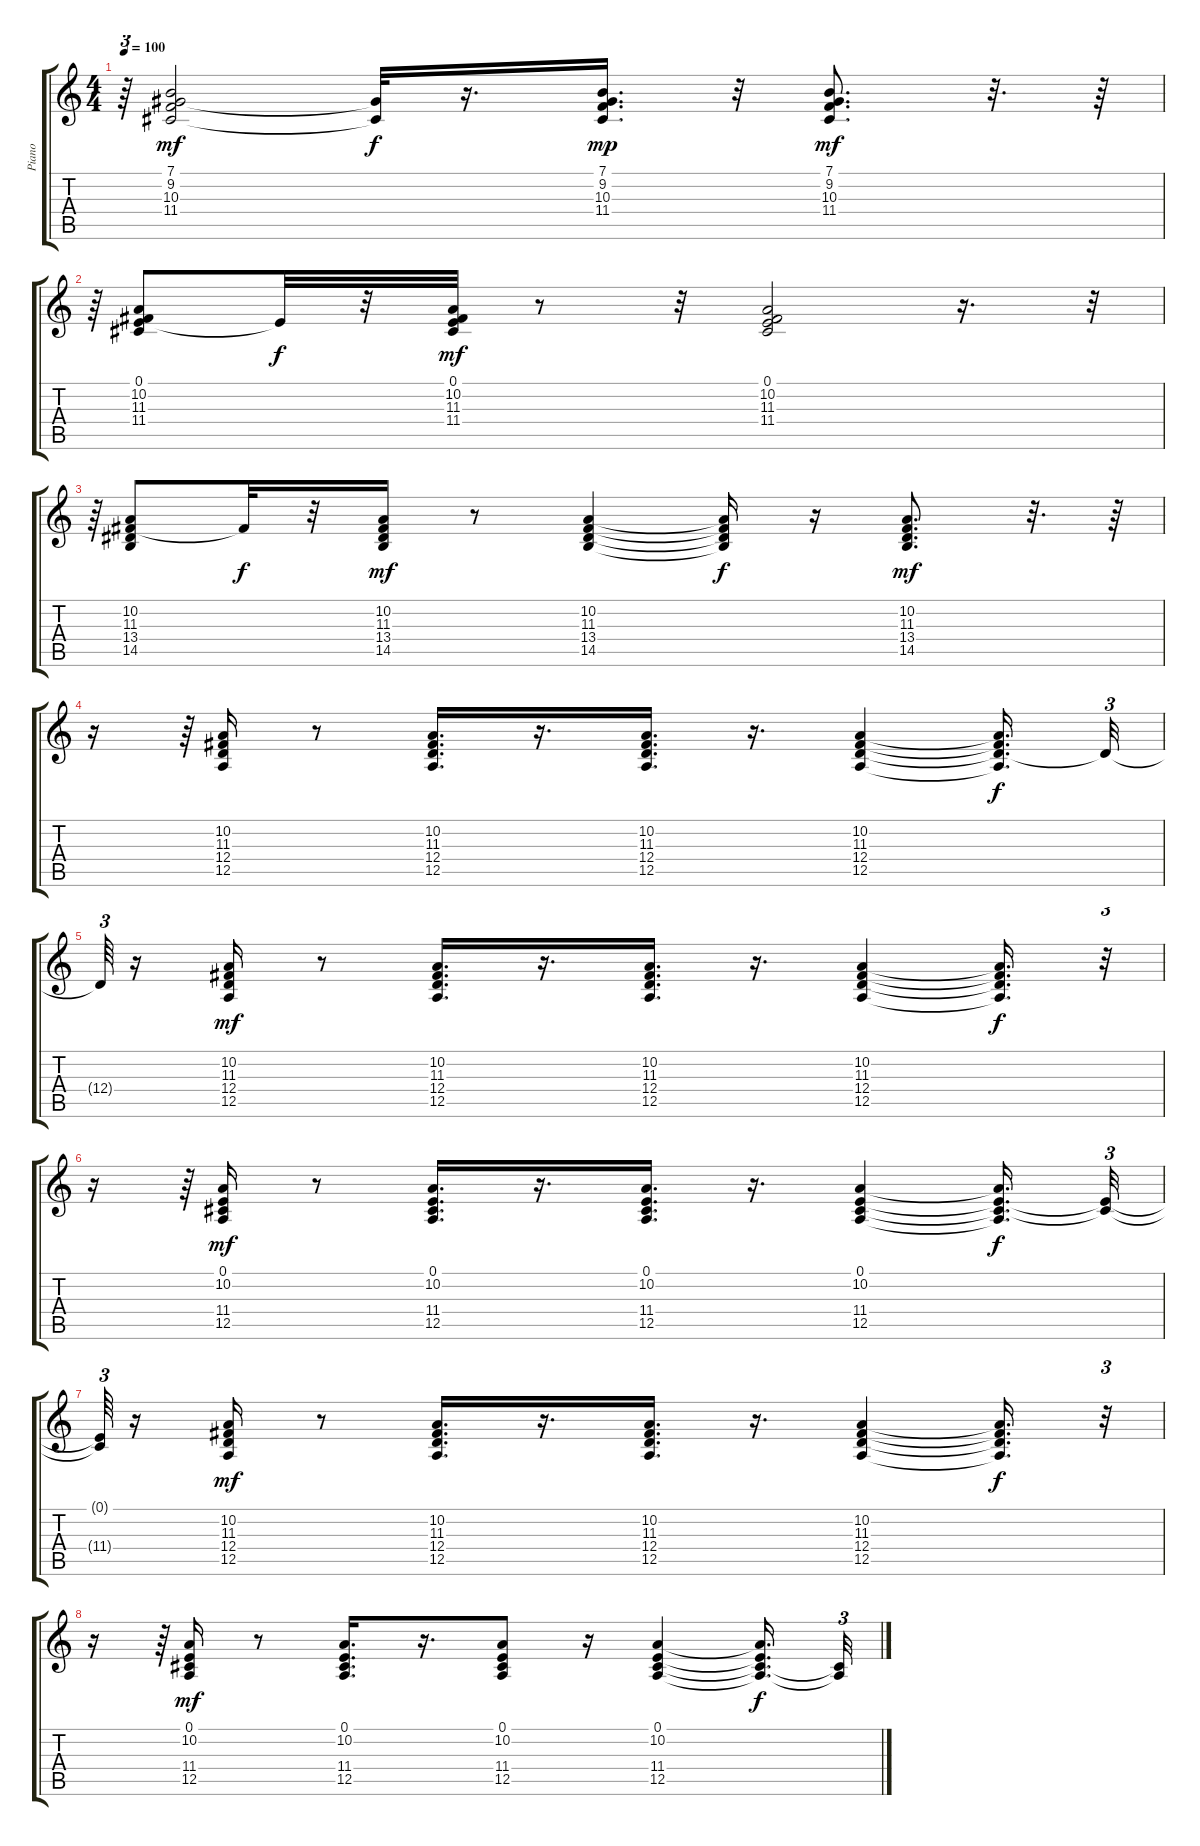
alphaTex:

\track ("Piano" "Piano") {instrument brightacousticpiano}
\staff {score tabs}
\tuning (E4 B3 G3 D3 A2 E2) {hide}
\ts (4 4)
\tempo 100
\clef g2
\ks c
r.64{tu (3 2) dy f} (7.1 9.2 10.3 11.4).2{dy mf} (9.2{t} 11.4{t}).32{dy f} r.16{d} (7.1 9.2 10.3 11.4).16{d dy mp} r.32 (7.1 9.2 10.3 11.4).8{d dy mf} r.32{d} r.64 |
r.64{tu (3 2)} (0.1 10.2 11.3 11.4).8 0.1{t}.32{dy f} r.32 (0.1 10.2 11.3 11.4).32{dy mf} r.8 r.32 (0.1 10.2 11.3 11.4).2 r.16{d} r.32{tu (3 2)} |
r.64{tu (3 2)} (10.2 11.3 13.4 14.5).8 11.3{t}.32{dy f} r.32 (10.2 11.3 13.4 14.5).16{dy mf} r.8 (10.2 11.3 13.4 14.5).4 (10.2{t} 11.3{t} 13.4{t} 14.5{t}).16{dy f} r.16 (10.2 11.3 13.4 14.5).8{d dy mf} r.32{d} r.64 |
r.16 r.64{tu (3 2)} (10.2 11.3 12.4 12.5).16 r.8 (10.2 11.3 12.4 12.5).16{d} r.16{d} (10.2 11.3 12.4 12.5).16{d} r.16{d} (10.2 11.3 12.4 12.5).4 (10.2{t} 11.3{t} 12.4{t} 12.5{t}).16{d dy f} 12.4{t}.32{tu (3 2)} |
12.4{t}.64{tu (3 2)} r.16 (10.2 11.3 12.4 12.5).16{dy mf} r.8 (10.2 11.3 12.4 12.5).16{d} r.16{d} (10.2 11.3 12.4 12.5).16{d} r.16{d} (10.2 11.3 12.4 12.5).4 (10.2{t} 11.3{t} 12.4{t} 12.5{t}).16{d dy f} r.32{tu (3 2)} |
r.16 r.64{tu (3 2)} (0.1 10.2 11.4 12.5).16{dy mf} r.8 (0.1 10.2 11.4 12.5).16{d} r.16{d} (0.1 10.2 11.4 12.5).16{d} r.16{d} (0.1 10.2 11.4 12.5).4 (0.1{t} 10.2{t} 11.4{t} 12.5{t}).16{d dy f} (0.1{t} 11.4{t}).32{tu (3 2)} |
(0.1{t} 11.4{t}).64{tu (3 2)} r.16 (10.2 11.3 12.4 12.5).16{dy mf} r.8 (10.2 11.3 12.4 12.5).16{d} r.16{d} (10.2 11.3 12.4 12.5).16{d} r.16{d} (10.2 11.3 12.4 12.5).4 (10.2{t} 11.3{t} 12.4{t} 12.5{t}).16{d dy f} r.32{tu (3 2)} |
r.16 r.64{tu (3 2)} (0.1 10.2 11.4 12.5).16{dy mf} r.8 (0.1 10.2 11.4 12.5).16{d} r.16{d} (0.1 10.2 11.4 12.5).8 r.16 (0.1 10.2 11.4 12.5).4 (0.1{t} 10.2{t} 11.4{t} 12.5{t}).16{d dy f} (11.4{t} 12.5{t}).32{tu (3 2)}
